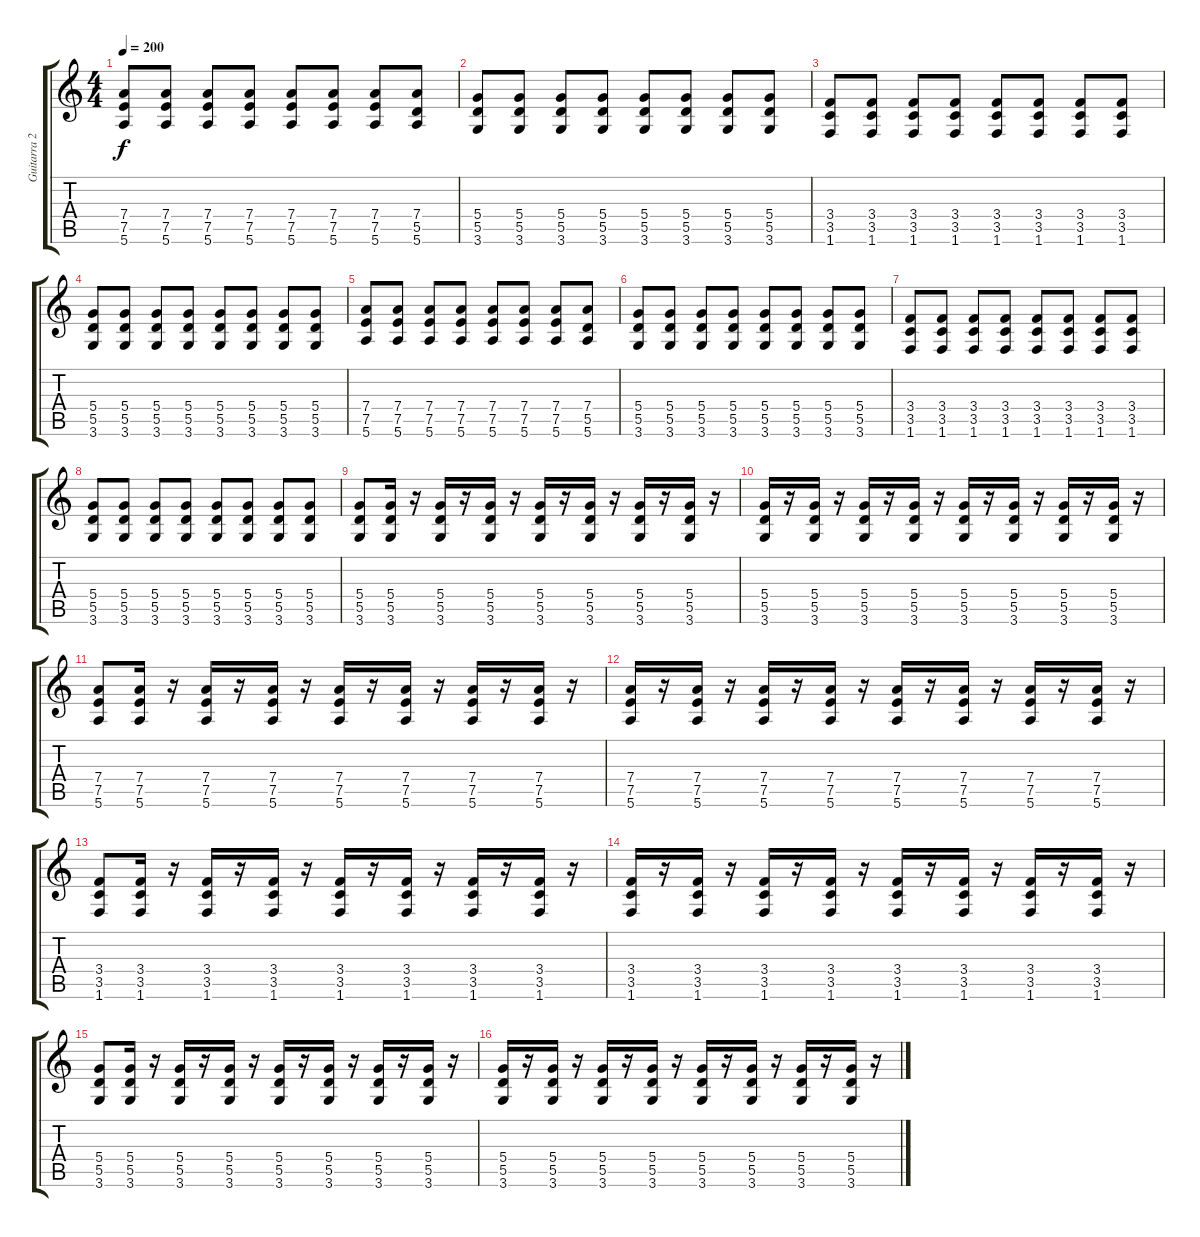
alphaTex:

\track ("Guitarra 2" "Guitarra 2") {instrument distortionguitar}
\staff {score tabs}
\tuning (E4 B3 G3 D3 A2 E2) {hide}
\ts (4 4)
\tempo 200
\clef g2
\ks c
(7.4 7.5 5.6).8{dy f} (7.4 7.5 5.6).8 (7.4 7.5 5.6).8 (7.4 7.5 5.6).8 (7.4 7.5 5.6).8 (7.4 7.5 5.6).8 (7.4 7.5 5.6).8 (7.4 5.5 5.6).8 |
(5.4 5.5 3.6).8 (5.4 5.5 3.6).8 (5.4 5.5 3.6).8 (5.4 5.5 3.6).8 (5.4 5.5 3.6).8 (5.4 5.5 3.6).8 (5.4 5.5 3.6).8 (5.4 5.5 3.6).8 |
(3.4 3.5 1.6).8 (3.4 3.5 1.6).8 (3.4 3.5 1.6).8 (3.4 3.5 1.6).8 (3.4 3.5 1.6).8 (3.4 3.5 1.6).8 (3.4 3.5 1.6).8 (3.4 3.5 1.6).8 |
(5.4 5.5 3.6).8 (5.4 5.5 3.6).8 (5.4 5.5 3.6).8 (5.4 5.5 3.6).8 (5.4 5.5 3.6).8 (5.4 5.5 3.6).8 (5.4 5.5 3.6).8 (5.4 5.5 3.6).8 |
(7.4 7.5 5.6).8 (7.4 7.5 5.6).8 (7.4 7.5 5.6).8 (7.4 7.5 5.6).8 (7.4 7.5 5.6).8 (7.4 7.5 5.6).8 (7.4 7.5 5.6).8 (7.4 5.5 5.6).8 |
(5.4 5.5 3.6).8 (5.4 5.5 3.6).8 (5.4 5.5 3.6).8 (5.4 5.5 3.6).8 (5.4 5.5 3.6).8 (5.4 5.5 3.6).8 (5.4 5.5 3.6).8 (5.4 5.5 3.6).8 |
(3.4 3.5 1.6).8 (3.4 3.5 1.6).8 (3.4 3.5 1.6).8 (3.4 3.5 1.6).8 (3.4 3.5 1.6).8 (3.4 3.5 1.6).8 (3.4 3.5 1.6).8 (3.4 3.5 1.6).8 |
(5.4 5.5 3.6).8 (5.4 5.5 3.6).8 (5.4 5.5 3.6).8 (5.4 5.5 3.6).8 (5.4 5.5 3.6).8 (5.4 5.5 3.6).8 (5.4 5.5 3.6).8 (5.4 5.5 3.6).8 |
(5.4 5.5 3.6).8 (5.4 5.5 3.6).16 r.16 (5.4 5.5 3.6).16 r.16 (5.4 5.5 3.6).16 r.16 (5.4 5.5 3.6).16 r.16 (5.4 5.5 3.6).16 r.16 (5.4 5.5 3.6).16 r.16 (5.4 5.5 3.6).16 r.16 |
(5.4 5.5 3.6).16 r.16 (5.4 5.5 3.6).16 r.16 (5.4 5.5 3.6).16 r.16 (5.4 5.5 3.6).16 r.16 (5.4 5.5 3.6).16 r.16 (5.4 5.5 3.6).16 r.16 (5.4 5.5 3.6).16 r.16 (5.4 5.5 3.6).16 r.16 |
(7.4 7.5 5.6).8 (7.4 7.5 5.6).16 r.16 (7.4 7.5 5.6).16 r.16 (7.4 7.5 5.6).16 r.16 (7.4 7.5 5.6).16 r.16 (7.4 7.5 5.6).16 r.16 (7.4 7.5 5.6).16 r.16 (7.4 7.5 5.6).16 r.16 |
(7.4 7.5 5.6).16 r.16 (7.4 7.5 5.6).16 r.16 (7.4 7.5 5.6).16 r.16 (7.4 7.5 5.6).16 r.16 (7.4 7.5 5.6).16 r.16 (7.4 7.5 5.6).16 r.16 (7.4 7.5 5.6).16 r.16 (7.4 7.5 5.6).16 r.16 |
(3.4 3.5 1.6).8 (3.4 3.5 1.6).16 r.16 (3.4 3.5 1.6).16 r.16 (3.4 3.5 1.6).16 r.16 (3.4 3.5 1.6).16 r.16 (3.4 3.5 1.6).16 r.16 (3.4 3.5 1.6).16 r.16 (3.4 3.5 1.6).16 r.16 |
(3.4 3.5 1.6).16 r.16 (3.4 3.5 1.6).16 r.16 (3.4 3.5 1.6).16 r.16 (3.4 3.5 1.6).16 r.16 (3.4 3.5 1.6).16 r.16 (3.4 3.5 1.6).16 r.16 (3.4 3.5 1.6).16 r.16 (3.4 3.5 1.6).16 r.16 |
(5.4 5.5 3.6).8 (5.4 5.5 3.6).16 r.16 (5.4 5.5 3.6).16 r.16 (5.4 5.5 3.6).16 r.16 (5.4 5.5 3.6).16 r.16 (5.4 5.5 3.6).16 r.16 (5.4 5.5 3.6).16 r.16 (5.4 5.5 3.6).16 r.16 |
(5.4 5.5 3.6).16 r.16 (5.4 5.5 3.6).16 r.16 (5.4 5.5 3.6).16 r.16 (5.4 5.5 3.6).16 r.16 (5.4 5.5 3.6).16 r.16 (5.4 5.5 3.6).16 r.16 (5.4 5.5 3.6).16 r.16 (5.4 5.5 3.6).16 r.16
